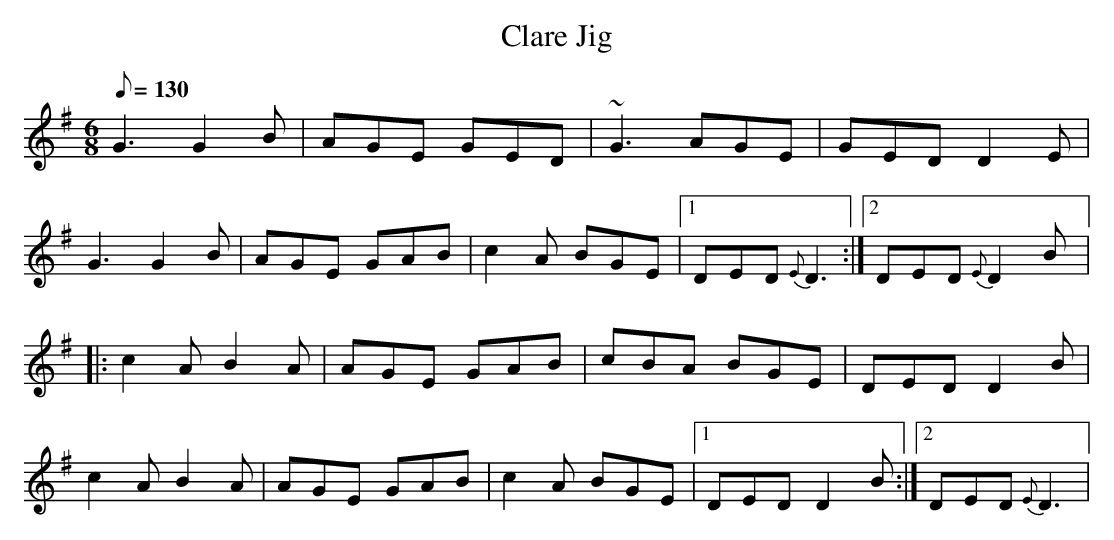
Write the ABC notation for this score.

X:1
T:Clare Jig
M:6/8
Q:130
K:Em
G3G2B|AGE GED|~G3 AGE|GED D2E|
G3G2B|AGE GAB|c2A BGE|1 DED{E}D3:|2 DED{E}D2B|:
c2A B2A|AGE GAB|cBA BGE|DED D2B|
c2A B2A|AGE GAB|c2A BGE|1 DED D2B :|2 DED {E}D3|
